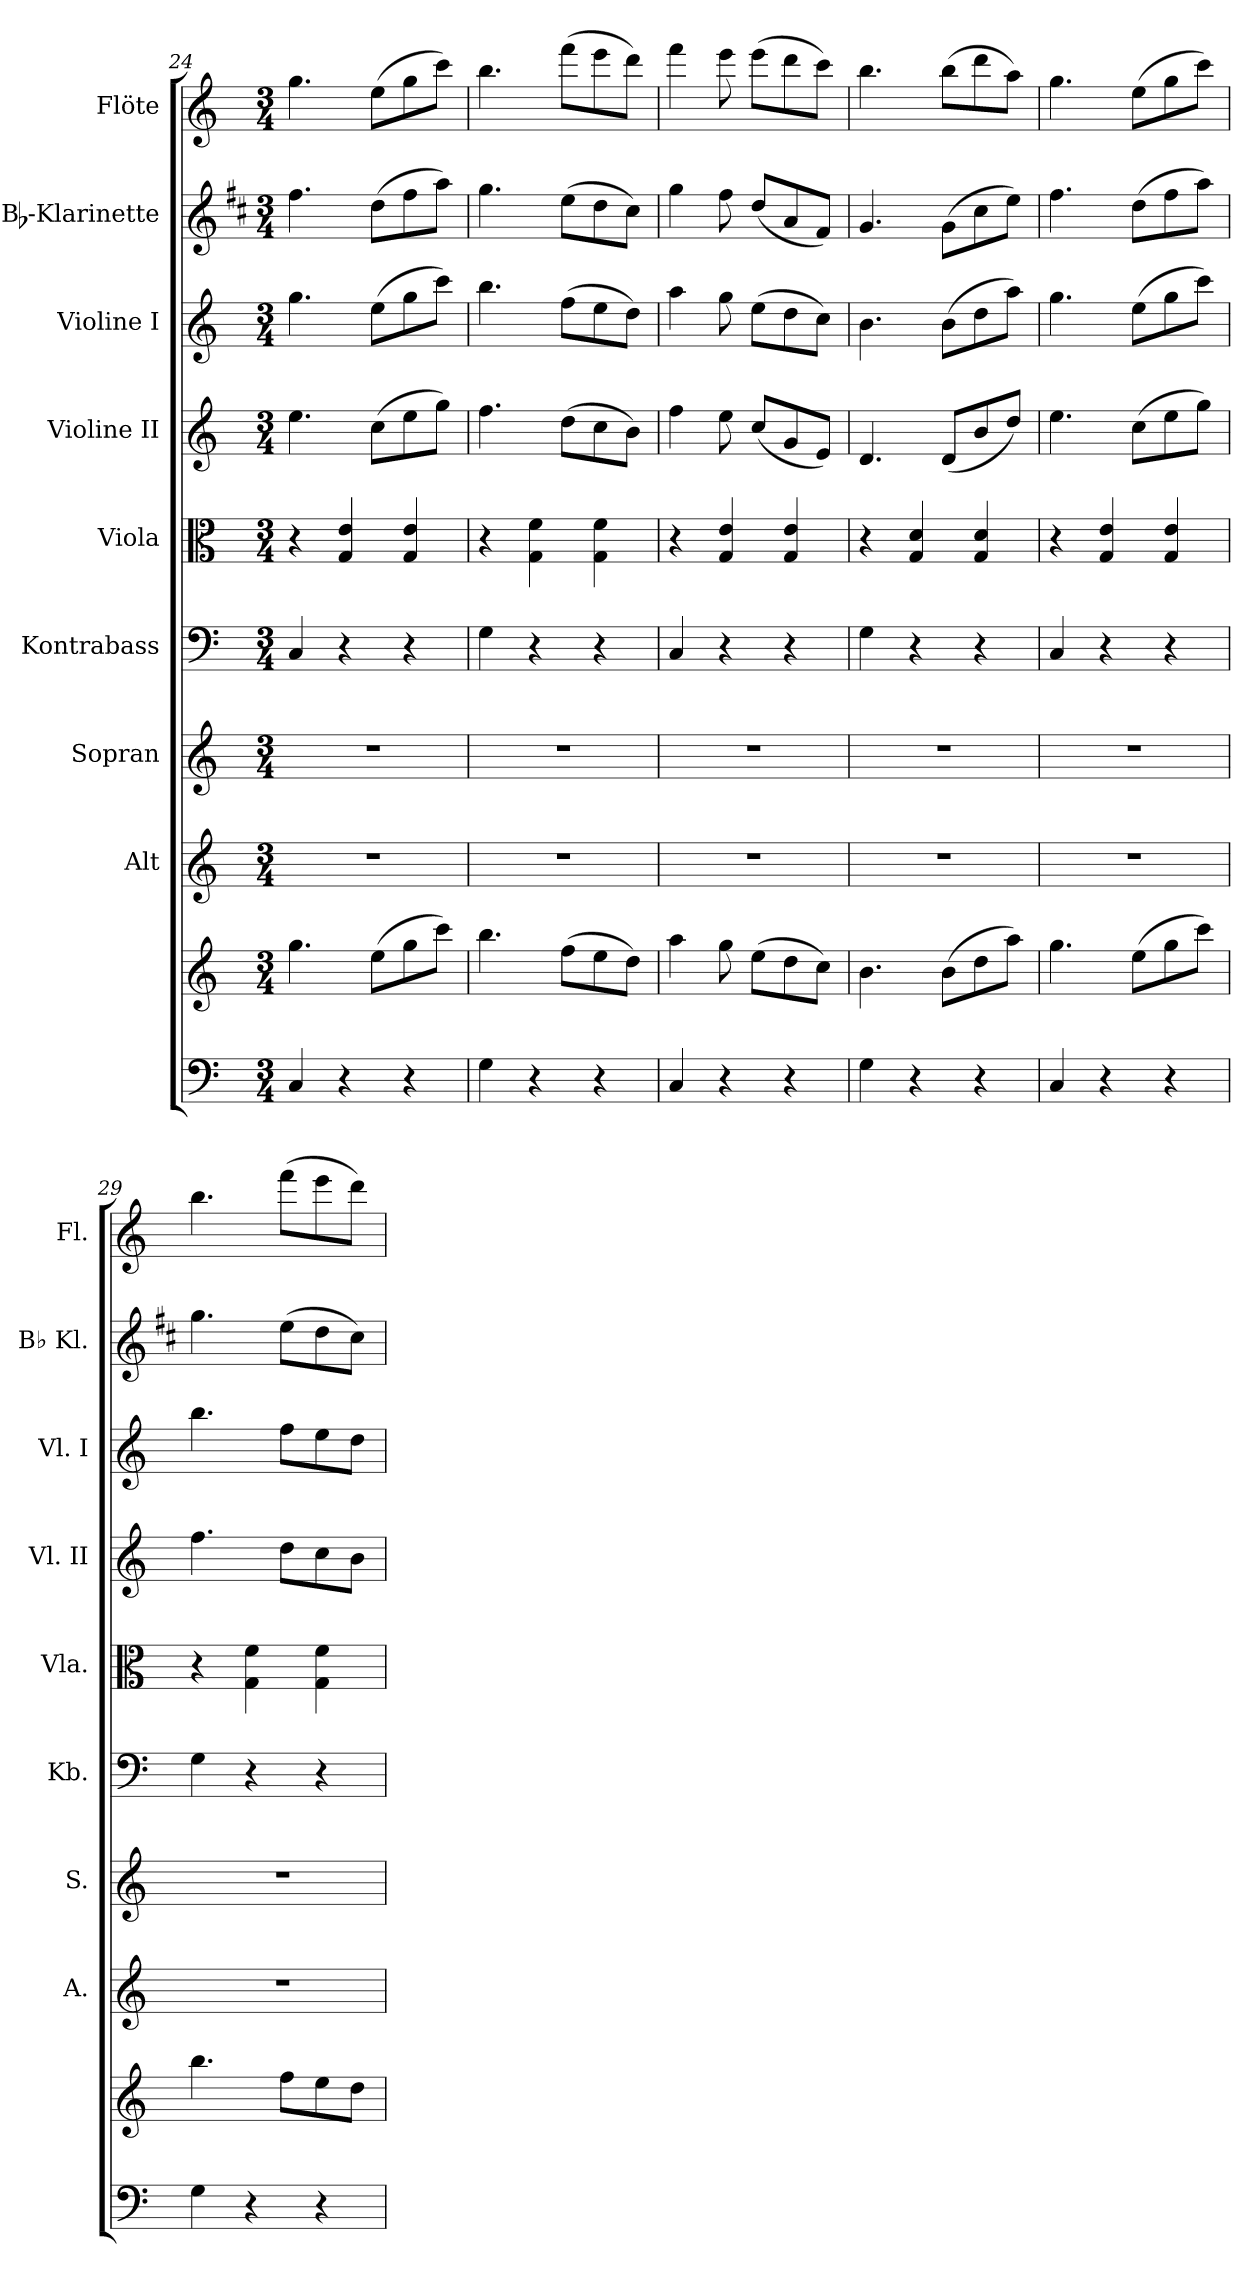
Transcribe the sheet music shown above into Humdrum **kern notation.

**kern	**kern	**kern	**kern	**kern	**kern	**kern	**kern	**kern	**kern
*part9	*part9	*part8	*part7	*part6	*part5	*part4	*part3	*part2	*part1
*staff10	*staff9	*staff8	*staff7	*staff6	*staff5	*staff4	*staff3	*staff2	*staff1
*	*	*I"Alt	*I"Sopran	*I"Kontrabass	*I"Viola	*I"Violine II	*I"Violine I	*I"Bb-Klarinette	*I"Flöte
*	*	*I'A.	*I'S.	*I'Kb.	*I'Vla.	*I'Vl. II	*I'Vl. I	*I'Bb Kl.	*I'Fl.
*clefF4	*clefG2	*clefG2	*clefG2	*clefF4	*clefC3	*clefG2	*clefG2	*clefG2	*clefG2
*	*	*	*	*ITrd7c12	*	*	*	*ITrd1c2	*
*k[]	*k[]	*k[]	*k[]	*k[]	*k[]	*k[]	*k[]	*k[]	*k[]
*C:	*C:	*C:	*C:	*C:	*C:	*C:	*C:	*C:	*C:
*M3/4	*M3/4	*M3/4	*M3/4	*M3/4	*M3/4	*M3/4	*M3/4	*M3/4	*M3/4
=24	=24	=24	=24	=24	=24	=24	=24	=24	=24
4C/	4.gg\	2.r	2.r	4CC/	4r	4.ee\	4.gg\	4.ee\	4.gg\
4r	.	.	.	4r	4G/ 4e/	.	.	.	.
.	(>8ee\L	.	.	.	.	(>8cc\L	(>8ee\L	(>8cc\L	(>8ee\L
4r	8gg\	.	.	4r	4G/ 4e/	8ee\	8gg\	8ee\	8gg\
.	8ccc\J)	.	.	.	.	8gg\J)	8ccc\J)	8gg\J)	8ccc\J)
=25	=25	=25	=25	=25	=25	=25	=25	=25	=25
4G\	4.bb\	2.r	2.r	4GG\	4r	4.ff\	4.bb\	4.ff\	4.bb\
4r	.	.	.	4r	4G\ 4f\	.	.	.	.
.	(>8ff\L	.	.	.	.	(>8dd\L	(>8ff\L	(>8dd\L	(>8fff\L
4r	8ee\	.	.	4r	4G\ 4f\	8cc\	8ee\	8cc\	8eee\
.	8dd\J)	.	.	.	.	8b\J)	8dd\J)	8b\J)	8ddd\J)
=26	=26	=26	=26	=26	=26	=26	=26	=26	=26
4C/	4aa\	2.r	2.r	4CC/	4r	4ff\	4aa\	4ff\	4fff\
4r	8gg\	.	.	4r	4G/ 4e/	8ee\	8gg\	8ee\	8eee\
.	(>8ee\L	.	.	.	.	(<8cc/L	(>8ee\L	(<8cc/L	(>8eee\L
4r	8dd\	.	.	4r	4G/ 4e/	8g/	8dd\	8g/	8ddd\
.	8cc\J)	.	.	.	.	8e/J)	8cc\J)	8e/J)	8ccc\J)
=27	=27	=27	=27	=27	=27	=27	=27	=27	=27
4G\	4.b\	2.r	2.r	4GG\	4r	4.d/	4.b\	4.f/	4.bb\
4r	.	.	.	4r	4G/ 4d/	.	.	.	.
.	(>8b\L	.	.	.	.	(<8d/L	(>8b\L	(>8f\L	(>8bb\L
4r	8dd\	.	.	4r	4G/ 4d/	8b/	8dd\	8b\	8ddd\
.	8aa\J)	.	.	.	.	8dd/J)	8aa\J)	8dd\J)	8aa\J)
=28	=28	=28	=28	=28	=28	=28	=28	=28	=28
4C/	4.gg\	2.r	2.r	4CC/	4r	4.ee\	4.gg\	4.ee\	4.gg\
4r	.	.	.	4r	4G/ 4e/	.	.	.	.
.	(>8ee\L	.	.	.	.	(>8cc\L	(>8ee\L	(>8cc\L	(>8ee\L
4r	8gg\	.	.	4r	4G/ 4e/	8ee\	8gg\	8ee\	8gg\
.	8ccc\J)	.	.	.	.	8gg\J)	8ccc\J)	8gg\J)	8ccc\J)
!!LO:PB:g=z
=29	=29	=29	=29	=29	=29	=29	=29	=29	=29
4G\	4.bb\	2.r	2.r	4GG\	4r	4.ff\	4.bb\	4.ff\	4.bb\
4r	.	.	.	4r	4G\ 4f\	.	.	.	.
.	8ff\L	.	.	.	.	8dd\L	8ff\L	(>8dd\L	(>8fff\L
4r	8ee\	.	.	4r	4G\ 4f\	8cc\	8ee\	8cc\	8eee\
.	8dd\J	.	.	.	.	8b\J	8dd\J	8b\J)	8ddd\J)
=	=	=	=	=	=	=	=	=	=
*-	*-	*-	*-	*-	*-	*-	*-	*-	*-
